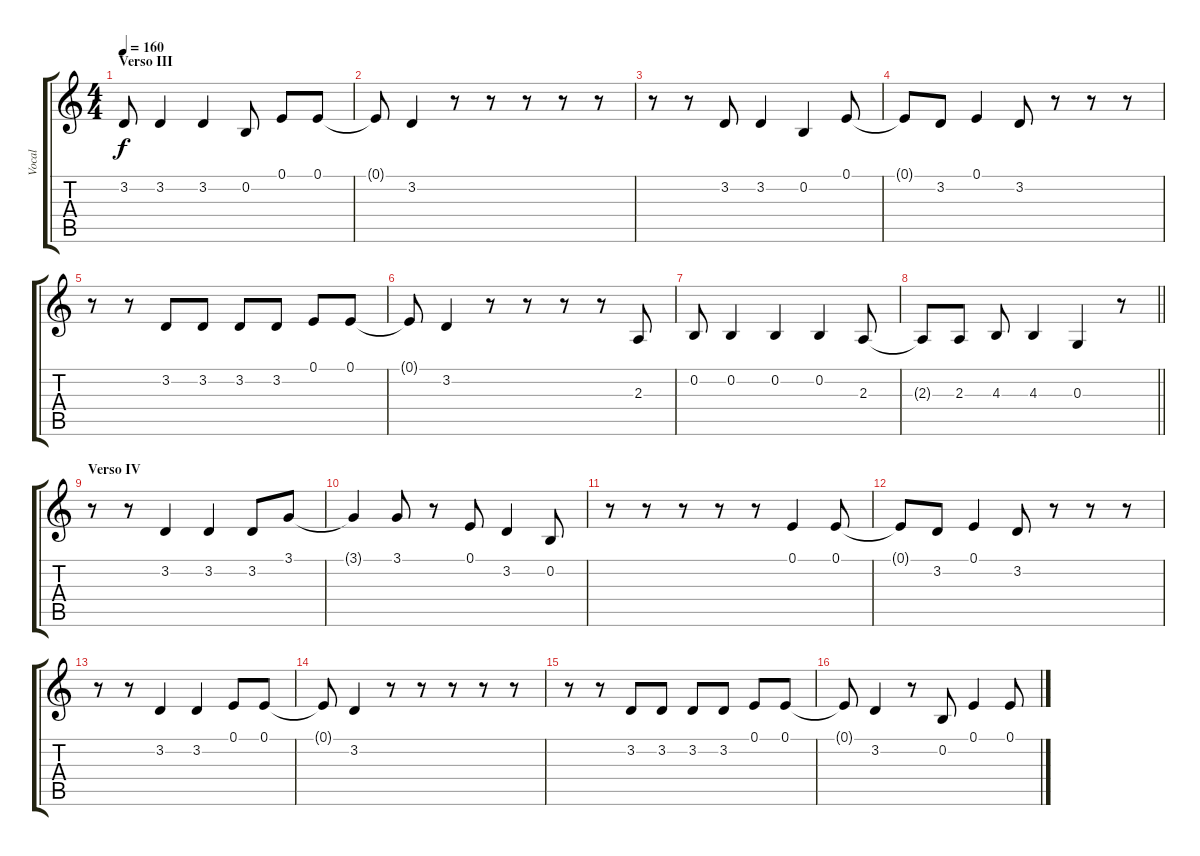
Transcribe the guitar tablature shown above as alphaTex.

\track ("Vocal" "Vocal") {instrument flute}
\staff {score tabs}
\tuning (E4 B3 G3 D3 A2 E2) {hide}
\ts (4 4)
\section ("" "Verso III")
\tempo 160
\clef g2
\ks c
3.2.8{dy f} 3.2.4 3.2.4 0.2.8 0.1.8 0.1.8 |
0.1{t}.8 3.2.4 r.8 r.8 r.8 r.8 r.8 |
r.8 r.8 3.2.8 3.2.4 0.2.4 0.1.8 |
0.1{t}.8 3.2.8 0.1.4 3.2.8 r.8 r.8 r.8 |
r.8 r.8 3.2.8 3.2.8 3.2.8 3.2.8 0.1.8 0.1.8 |
0.1{t}.8 3.2.4 r.8 r.8 r.8 r.8 2.3.8 |
0.2.8 0.2.4 0.2.4 0.2.4 2.3.8 |
\barLineRight lightlight
2.3{t}.8 2.3.8 4.3.8 4.3.4 0.3.4 r.8 |
\section ("" "Verso IV")
r.8 r.8 3.2.4 3.2.4 3.2.8 3.1.8 |
3.1{t}.4 3.1.8 r.8 0.1.8 3.2.4 0.2.8 |
r.8 r.8 r.8 r.8 r.8 0.1.4 0.1.8 |
0.1{t}.8 3.2.8 0.1.4 3.2.8 r.8 r.8 r.8 |
r.8 r.8 3.2.4 3.2.4 0.1.8 0.1.8 |
0.1{t}.8 3.2.4 r.8 r.8 r.8 r.8 r.8 |
r.8 r.8 3.2.8 3.2.8 3.2.8 3.2.8 0.1.8 0.1.8 |
0.1{t}.8 3.2.4 r.8 0.2.8 0.1.4 0.1.8
